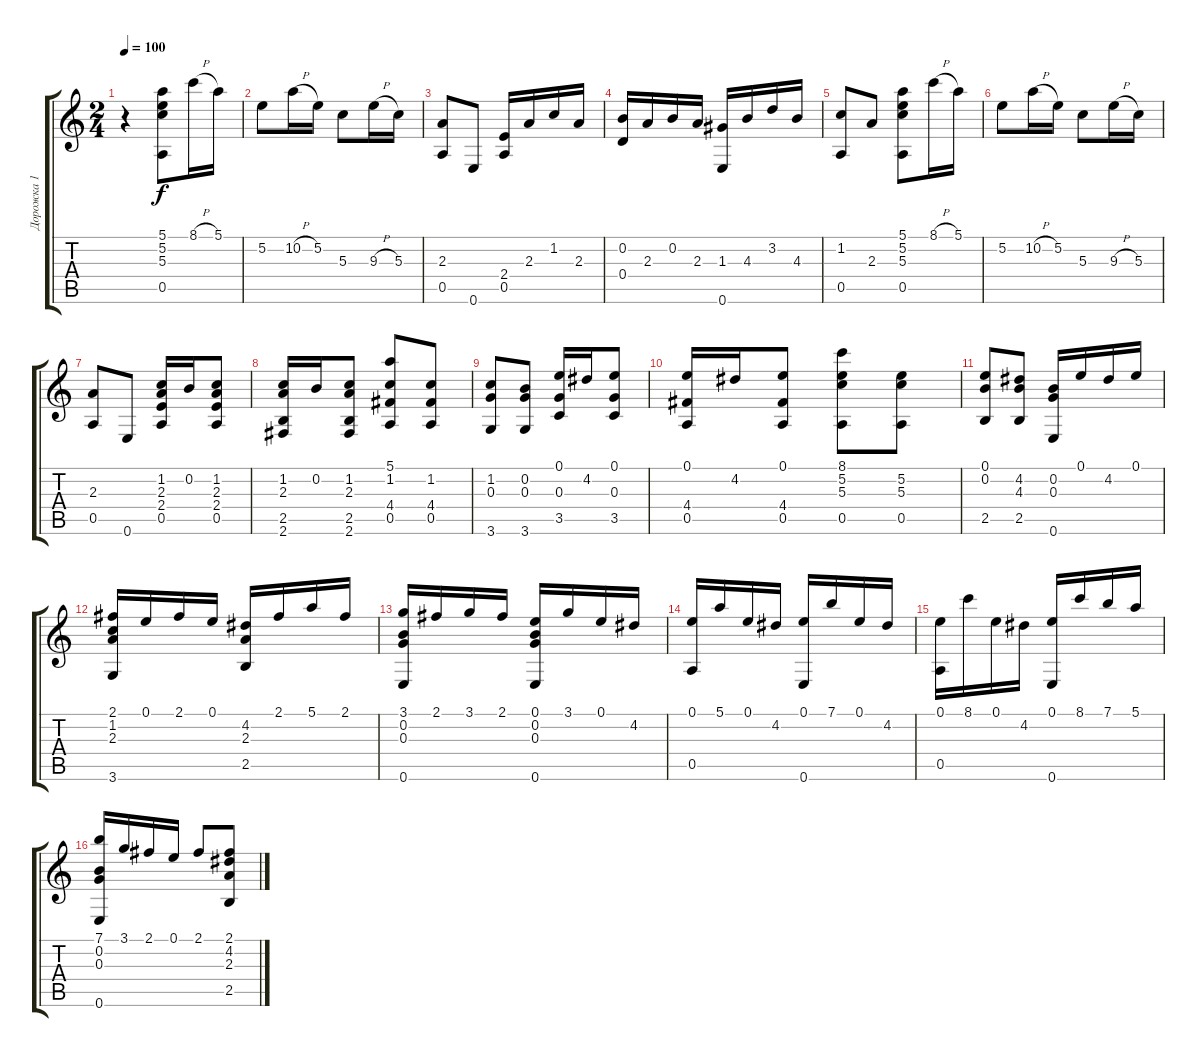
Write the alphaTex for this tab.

\track ("Дорожка 1" "Дорожка 1") {instrument acousticguitarsteel}
\staff {score tabs}
\tuning (E4 B3 G3 D3 A2 E2) {hide}
\ts (2 4)
\tempo 100
\clef g2
\ks c
r.4{dy f instrument acousticguitarsteel} (5.1 5.2 5.3 0.5).8 8.1{h}.16 5.1.16 |
5.2.8 10.2{h}.16 5.2.16 5.3.8 9.3{h}.16 5.3.16 |
(2.3 0.5).8 0.6.8 (2.4 0.5).16 2.3.16 1.2.16 2.3.16 |
(0.2 0.4).16 2.3.16 0.2.16 2.3.16 (1.3 0.6).16 4.3.16 3.2.16 4.3.16 |
(1.2 0.5).8 2.3.8 (5.1 5.2 5.3 0.5).8 8.1{h}.16 5.1.16 |
5.2.8 10.2{h}.16 5.2.16 5.3.8 9.3{h}.16 5.3.16 |
(2.3 0.5).8 0.6.8 (1.2 2.3 2.4 0.5).16 0.2.16 (1.2 2.3 2.4 0.5).8 |
(1.2 2.3 2.5 2.6).16 0.2.16 (1.2 2.3 2.5 2.6).8 (5.1 1.2 4.4 0.5).8 (1.2 4.4 0.5).8 |
(1.2 0.3 3.6).8 (0.2 0.3 3.6).8 (0.1 0.3 3.5).16 4.2.16 (0.1 0.3 3.5).8 |
(0.1 4.4 0.5).16 4.2.16 (0.1 4.4 0.5).8 (8.1 5.2 5.3 0.5).8 (5.2 5.3 0.5).8 |
(0.1 0.2 2.5).8 (4.2 4.3 2.5).8 (0.2 0.3 0.6).16 0.1.16 4.2.16 0.1.16 |
(2.1 1.2 2.3 3.6).16 0.1.16 2.1.16 0.1.16 (4.2 2.3 2.5).16 2.1.16 5.1.16 2.1.16 |
(3.1 0.2 0.3 0.6).16 2.1.16 3.1.16 2.1.16 (0.1 0.2 0.3 0.6).16 3.1.16 0.1.16 4.2.16 |
(0.1 0.5).16 5.1.16 0.1.16 4.2.16 (0.1 0.6).16 7.1.16 0.1.16 4.2.16 |
(0.1 0.5).16 8.1.16 0.1.16 4.2.16 (0.1 0.6).16 8.1.16 7.1.16 5.1.16 |
(7.1 0.2 0.3 0.6).16 3.1.16 2.1.16 0.1.16 2.1.8 (2.1 4.2 2.3 2.5).8
